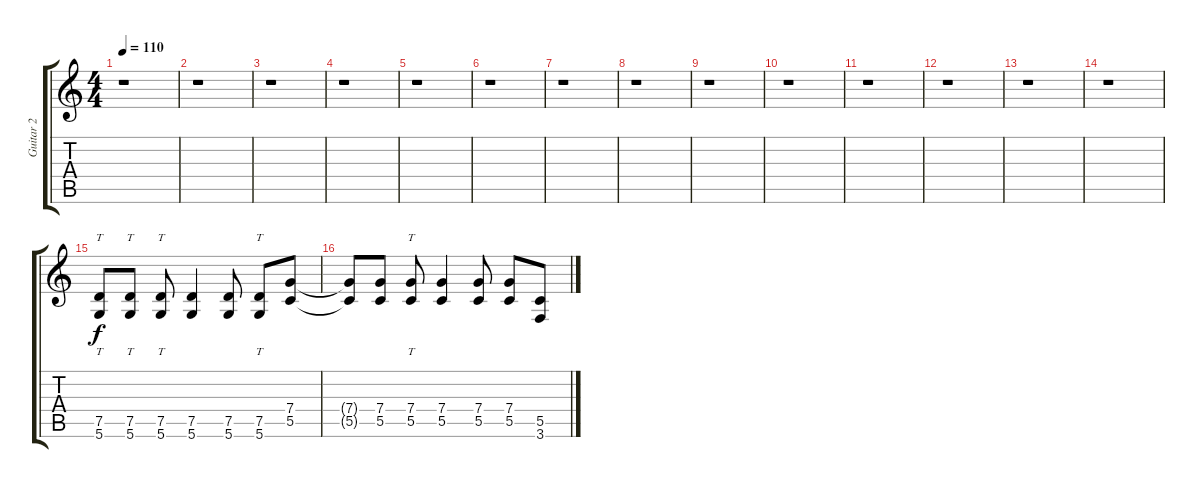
\track ("Guitar 2" "Guitar 2") {instrument distortionguitar}
\staff {score tabs}
\tuning (D4 A3 F3 C3 G2 D2) {hide}
\ts (4 4)
\tempo 110
\clef g2
\ks c
r.1{dy f} |
r.1 |
r.1 |
r.1 |
r.1 |
r.1 |
r.1 |
r.1 |
r.1 |
r.1 |
r.1 |
r.1 |
r.1 |
r.1 |
(7.5 5.6).8{tt volume 13} (7.5 5.6).8{tt} (7.5 5.6).8{tt} (7.5 5.6).4 (7.5 5.6).8 (7.5 5.6).8{tt} (7.4 5.5).8 |
(7.4{t} 5.5{t}).8 (7.4 5.5).8 (7.4 5.5).8{tt} (7.4 5.5).4 (7.4 5.5).8 (7.4 5.5).8 (5.5 3.6).8
